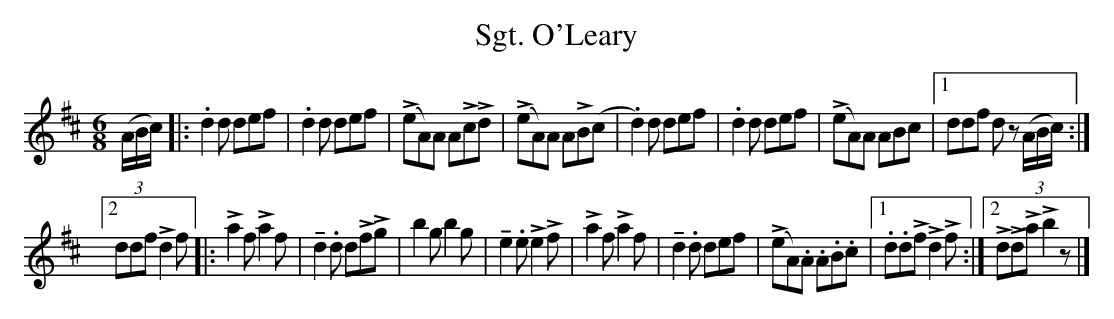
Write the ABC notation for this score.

X:1
T:Sgt. O'Leary
M:6/8
L:1/8
U:H=!tenuto!
K:D
(3(A/B/c/)|:.d2d def|.d2d def|(LeA)A ALcLd|(LeA)A ALB(c|.d2)d def|.d2d def|(LeA)A ABc|[1 ddf dz (3(A/B/c/):|
[2 ddf Ld2f|:La2f La2f|Hd2.d dLfLg|b2g b2g|He2.e Le2Lf|La2f La2f|Hd2.d def|(LeA).A .A.B.c|[1 .d.dLf Ld2Lf:|[2 LdLdLa Lb2z|]
